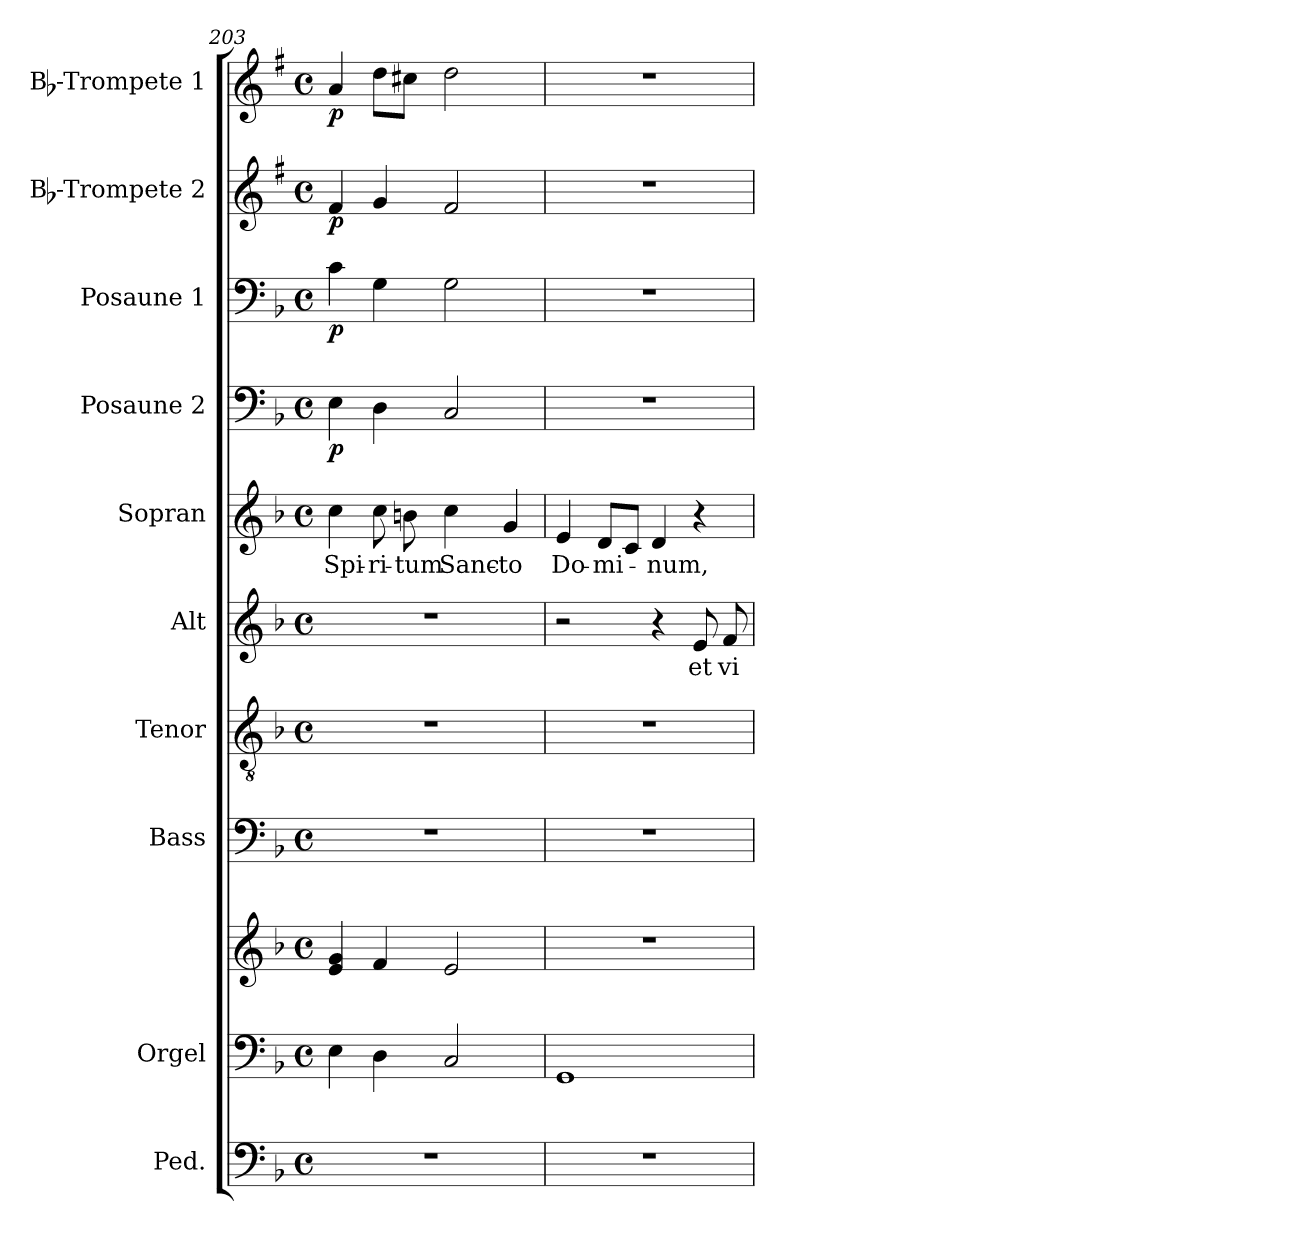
**kern	**kern	**kern	**kern	**kern	**kern	**text	**kern	**text	**kern	**dynam	**kern	**dynam	**kern	**dynam	**kern	**dynam
*part10	*part9	*part9	*part8	*part7	*part6	*part6	*part5	*part5	*part4	*part4	*part3	*part3	*part2	*part2	*part1	*part1
*staff11	*staff10	*staff9	*staff8	*staff7	*staff6	*staff6	*staff5	*staff5	*staff4	*staff4	*staff3	*staff3	*staff2	*staff2	*staff1	*staff1
*I"Ped.	*I"Orgel	*	*I"Bass	*I"Tenor	*I"Alt	*	*I"Sopran	*	*I"Posaune 2	*	*I"Posaune 1	*	*I"Bb-Trompete 2	*	*I"Bb-Trompete 1	*
*	*I'Org.	*	*I'B.	*I'T.	*I'A.	*	*I'S.	*	*I'Pos. 2	*	*I'Pos. 1	*	*I'Bb Trp. 2	*	*I'Bb Trp. 1	*
*clefF4	*clefF4	*clefG2	*clefF4	*clefGv2	*clefG2	*	*clefG2	*	*clefF4	*	*clefF4	*	*clefG2	*	*clefG2	*
*ITrd7c12	*	*	*	*	*	*	*	*	*	*	*	*	*ITrd1c2	*	*ITrd1c2	*
*k[b-]	*k[b-]	*k[b-]	*k[b-]	*k[b-]	*k[b-]	*	*k[b-]	*	*k[b-]	*	*k[b-]	*	*k[b-]	*	*k[b-]	*
*F:	*F:	*F:	*F:	*F:	*F:	*	*F:	*	*F:	*	*F:	*	*F:	*	*F:	*
*M4/4	*M4/4	*M4/4	*M4/4	*M4/4	*M4/4	*	*M4/4	*	*M4/4	*	*M4/4	*	*M4/4	*	*M4/4	*
*met(c)	*met(c)	*met(c)	*met(c)	*met(c)	*met(c)	*	*met(c)	*	*met(c)	*	*met(c)	*	*met(c)	*	*met(c)	*
=203	=203	=203	=203	=203	=203	=203	=203	=203	=203	=203	=203	=203	=203	=203	=203	=203
!	!	!	!	!	!	!	!	!LO:LY:b	!	!LO:DY:b	!	!LO:DY:b	!	!LO:DY:b	!	!LO:DY:b
1r	4E\	4e/ 4g/	1r	1r	1r	.	4cc\	Spi-	4E\	p	4c\	p	4e/	p	4g/	p
!	!	!	!	!	!	!	!	!LO:LY:b	!	!	!	!	!	!	!	!
.	4D\	4f/	.	.	.	.	8cc\	-ri-	4D\	.	4G\	.	4f/	.	8cc\L	.
!	!	!	!	!	!	!	!	!LO:LY:b	!	!	!	!	!	!	!	!
.	.	.	.	.	.	.	8bn\	-tum	.	.	.	.	.	.	8bn\J	.
!	!	!	!	!	!	!	!	!LO:LY:b	!	!	!	!	!	!	!	!
.	2C/	2e/	.	.	.	.	4cc\	Sanc-	2C/	.	2G\	.	2e/	.	2cc\	.
!	!	!	!	!	!	!	!	!LO:LY:b	!	!	!	!	!	!	!	!
.	.	.	.	.	.	.	4g/	-to	.	.	.	.	.	.	.	.
=204	=204	=204	=204	=204	=204	=204	=204	=204	=204	=204	=204	=204	=204	=204	=204	=204
!	!	!	!	!	!	!	!	!LO:LY:b	!	!	!	!	!	!	!	!
1r	1GG	1r	1r	1r	2r	.	4e/	Do-	1r	.	1r	.	1r	.	1r	.
!	!	!	!	!	!	!	!	!LO:LY:b	!	!	!	!	!	!	!	!
.	.	.	.	.	.	.	8d/L	-mi-	.	.	.	.	.	.	.	.
.	.	.	.	.	.	.	8c/J	.	.	.	.	.	.	.	.	.
!	!	!	!	!	!	!	!	!LO:LY:b	!	!	!	!	!	!	!	!
.	.	.	.	.	4r	.	4d/	-num,	.	.	.	.	.	.	.	.
!	!	!	!	!	!	!LO:LY:b	!	!	!	!	!	!	!	!	!	!
.	.	.	.	.	8e/	et	4r	.	.	.	.	.	.	.	.	.
!	!	!	!	!	!	!LO:LY:b	!	!	!	!	!	!	!	!	!	!
.	.	.	.	.	8f/	vi-	.	.	.	.	.	.	.	.	.	.
=	=	=	=	=	=	=	=	=	=	=	=	=	=	=	=	=
*-	*-	*-	*-	*-	*-	*-	*-	*-	*-	*-	*-	*-	*-	*-	*-	*-
